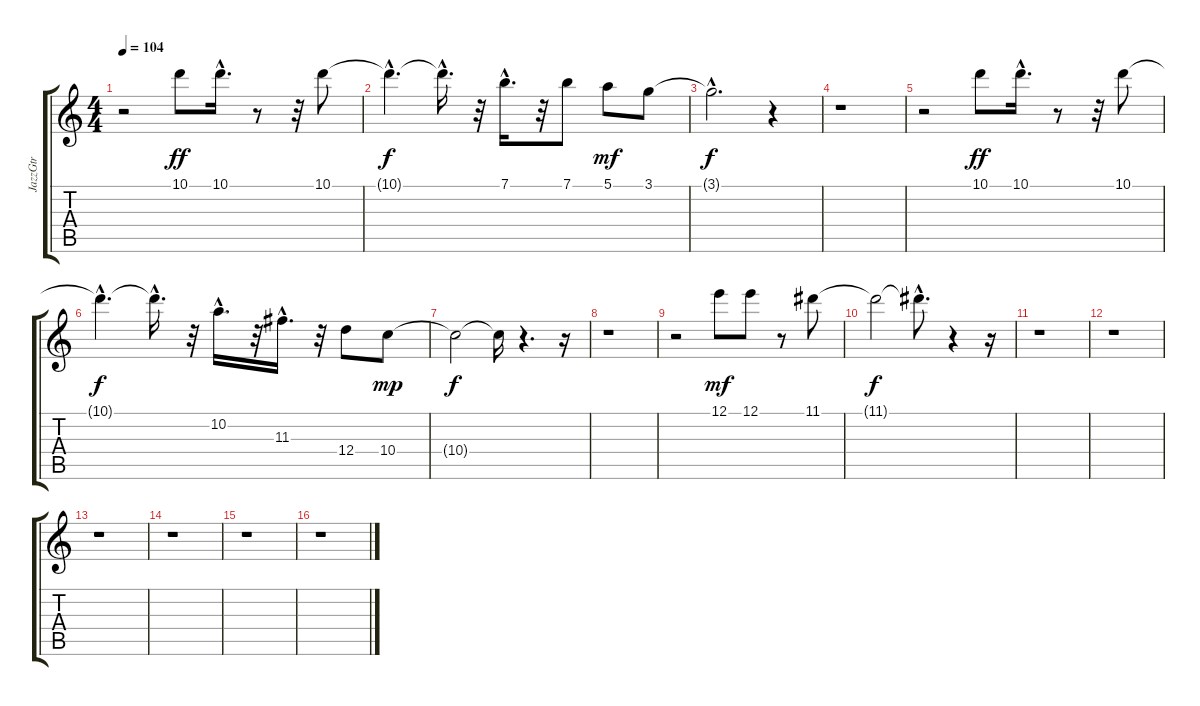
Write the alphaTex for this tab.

\track ("JazzGtr" "JazzGtr") {instrument electricguitarjazz}
\staff {score tabs}
\tuning (E4 B3 G3 D3 A2 E2) {hide}
\ts (4 4)
\tempo 104
\clef g2
\ks c
r.2{dy f} 10.1.8{dy ff} 10.1{hac}.16{d} r.8 r.32 10.1.8 |
10.1{hac t}.4{d dy f} 10.1{hac t}.16{d} r.32 7.1{hac}.16{d} r.32 7.1.8 5.1.8{dy mf} 3.1.8 |
3.1{hac t}.2{d dy f} r.4 |
r.1 |
r.2 10.1.8{dy ff} 10.1{hac}.16{d} r.8 r.32 10.1.8 |
10.1{hac t}.4{d dy f} 10.1{hac t}.16{d} r.32 10.2{hac}.16{d} r.32 11.3{hac}.16{d} r.32 12.4.8 10.4.8{dy mp} |
10.4{t}.2{dy f} 10.4{t}.16 r.4{d} r.16 |
r.1 |
r.2 12.1.8{dy mf} 12.1.8 r.8 11.1.8 |
11.1{t}.2{dy f} 11.1{hac t}.8{d} r.4 r.16 |
r.1 |
r.1 |
r.1 |
r.1 |
r.1 |
r.1
